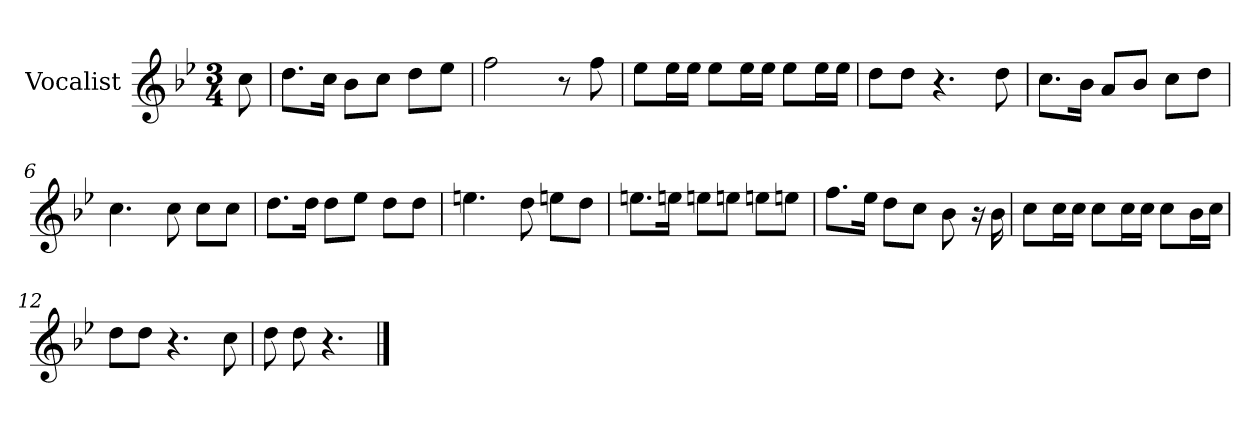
**kern
*part1
*staff1
*I"Vocalist
*k[b-e-]
*B-:
*M3/4
=
8cc
=1
8.ddL
16ccJk
8b-L
8ccJ
8ddL
8ee-J
=2
2ff
8r
8ff
=3
8ee-L
16ee-L
16ee-JJ
8ee-L
16ee-L
16ee-JJ
8ee-L
16ee-L
16ee-JJ
=4
8ddL
8ddJ
4.r
8dd
=5
8.ccL
16b-Jk
8aL
8b-J
8ccL
8ddJ
=6
4.cc
8cc
8ccL
8ccJ
=7
8.ddL
16ddJk
8ddL
8ee-J
8ddL
8ddJ
=8
4.een
8dd
8eenL
8ddJ
=9
8.eenL
16eenJk
8eenL
8eenJ
8eenL
8eenJ
=10
8.ffL
16ee-Jk
8ddL
8ccJ
8b-
16r
16b-
=11
8ccL
16ccL
16ccJJ
8ccL
16ccL
16ccJJ
8ccL
16b-L
16ccJJ
=12
8ddL
8ddJ
4.r
8cc
=13
8dd
8dd
4.r
==
*-
